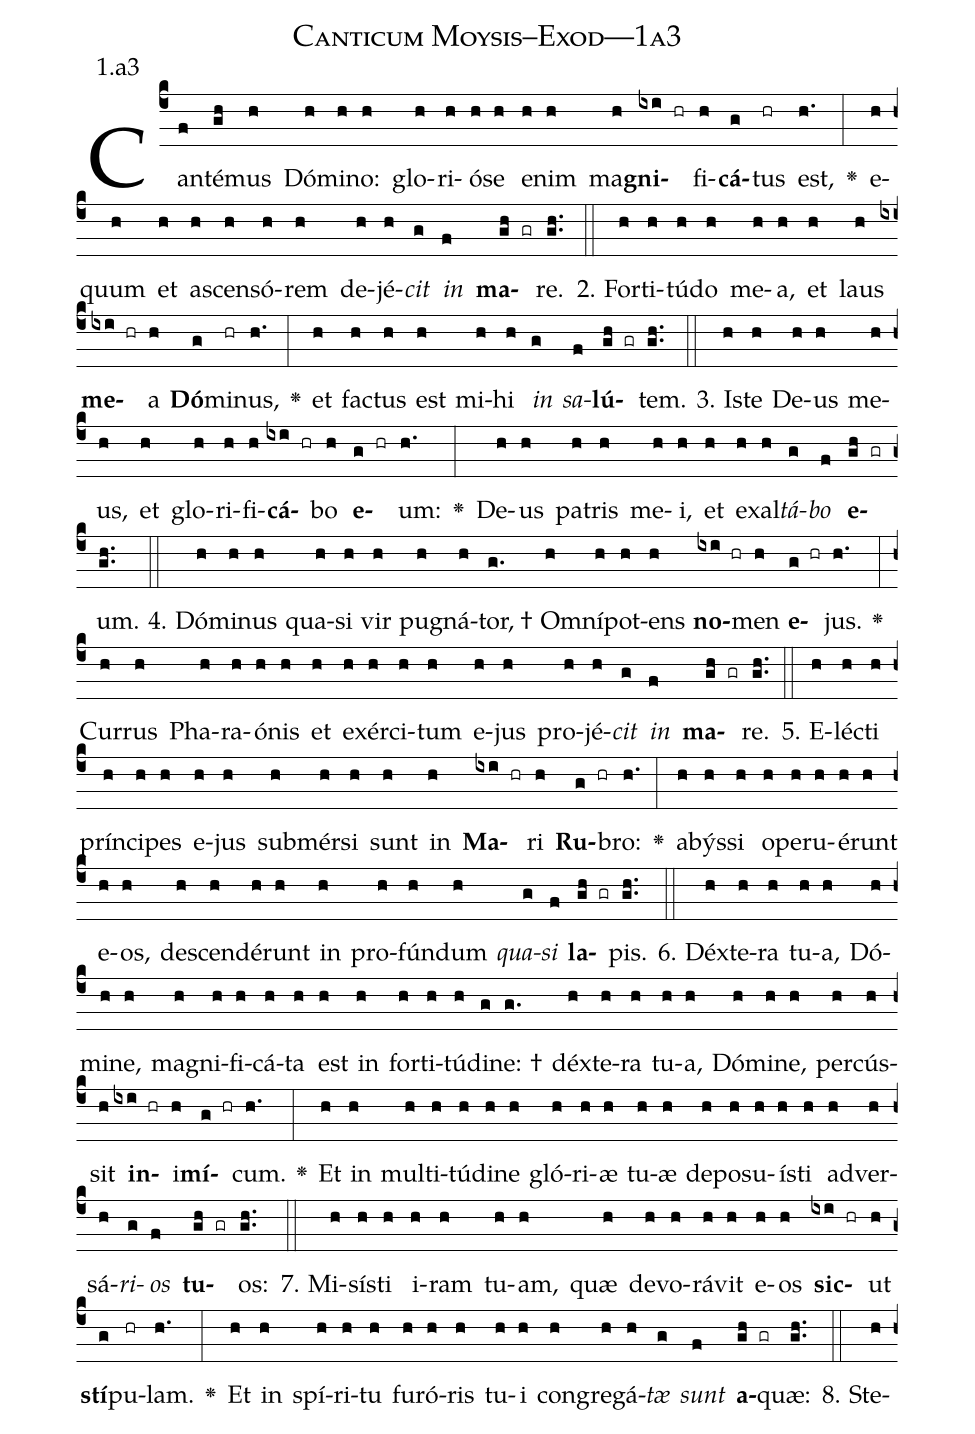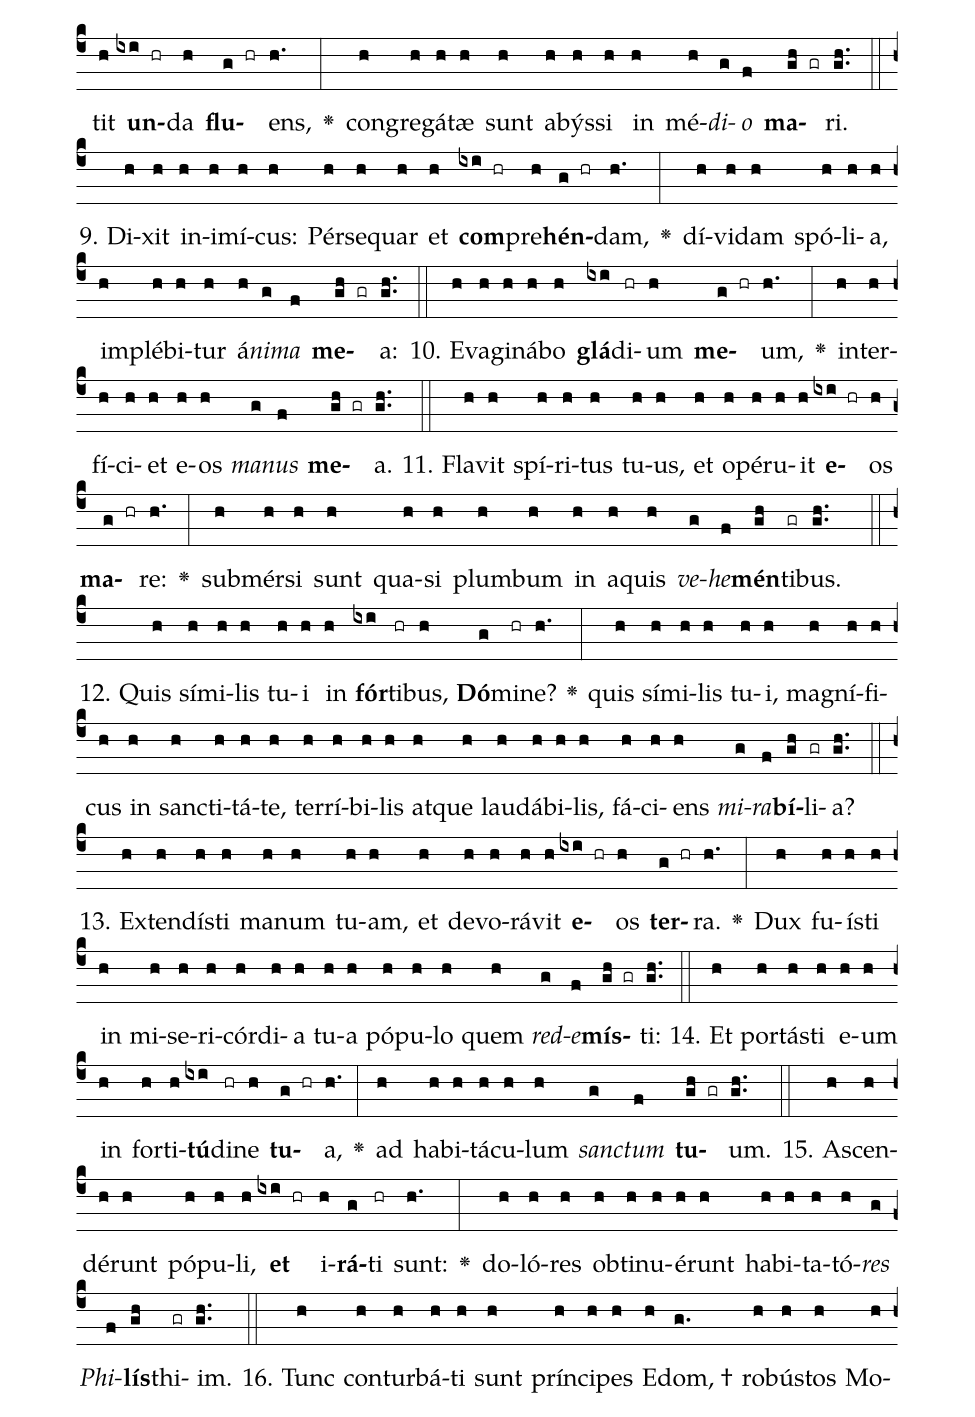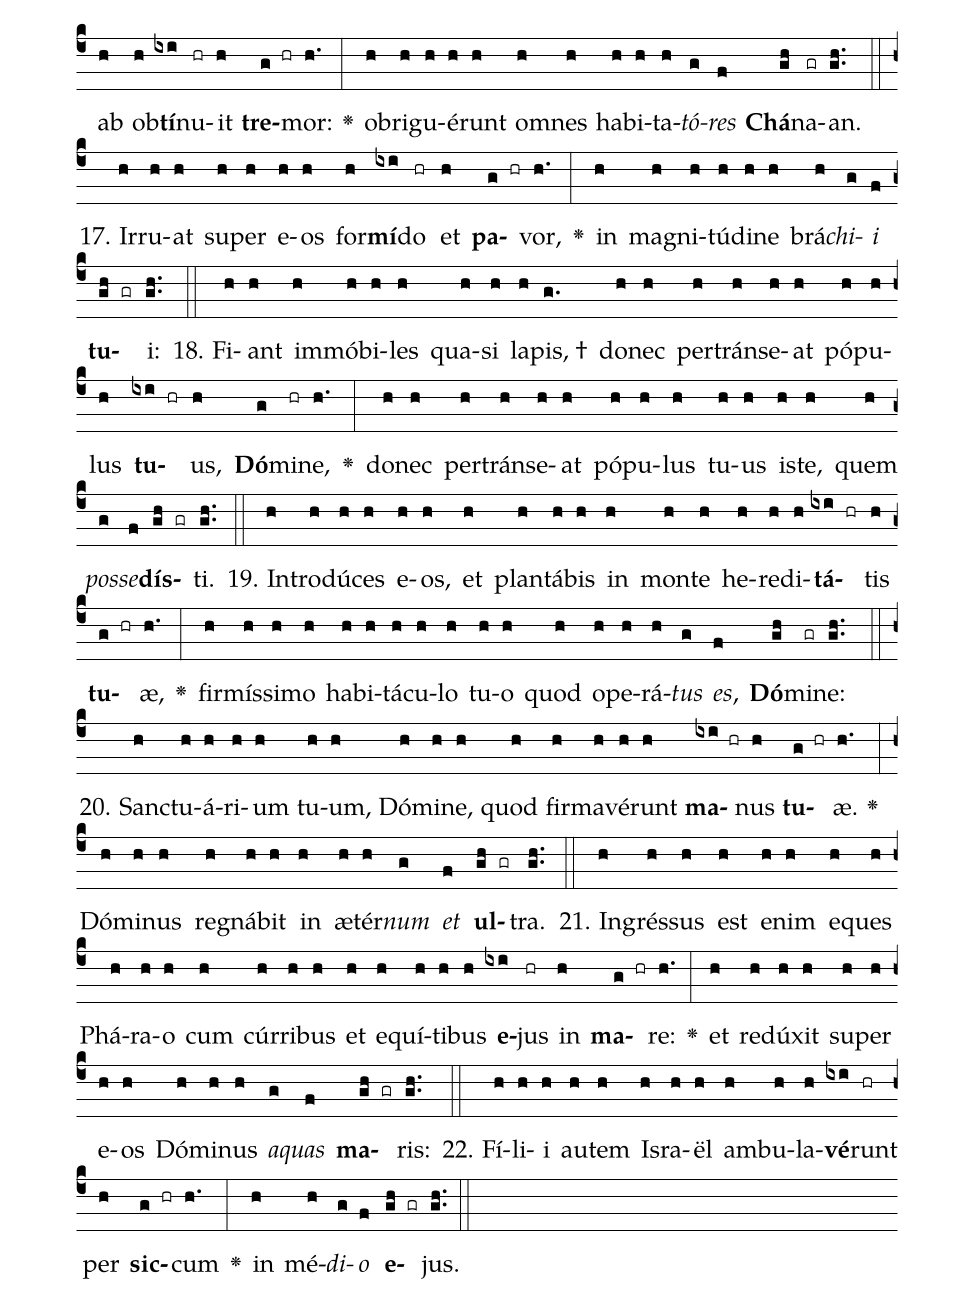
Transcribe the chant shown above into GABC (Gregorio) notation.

name: Canticum Moysis--Exod---1a3;
annotation: 1.a3;
%%
(c4)Can(f)té(gh)mus(h) Dó(h)mi(h)no:(h) glo(h)ri(h)ó(h)se(h) e(h)nim(h) ma(h)<b>gni</b>(ixi hr)fi(h)<b>cá</b>(g)tus(hr) est,(h.) <v>\greheightstar</v>(:) e(h)quum(h) et(h) a(h)scen(h)só(h)rem(h) de(h)jé(h)<i>cit</i>(g) <i>in</i>(f) <b>ma</b>(gh gr)re.(gh..) (::)
2. For(h)ti(h)tú(h)do(h) me(h)a,(h) et(h) laus(h) <b>me</b>(ixi hr)a(h) <b>Dó</b>(g)mi(hr)nus,(h.) <v>\greheightstar</v>(:) et(h) fac(h)tus(h) est(h) mi(h)hi(h) <i>in</i>(g) <i>sa</i>(f)<b>lú</b>(gh gr)tem.(gh..) (::)
3. Is(h)te(h) De(h)us(h) me(h)us,(h) et(h) glo(h)ri(h)fi(h)<b>cá</b>(ixi hr)bo(h) <b>e</b>(g hr)um:(h.) <v>\greheightstar</v>(:) De(h)us(h) pa(h)tris(h) me(h)i,(h) et(h) ex(h)al(h)<i>tá</i>(g)<i>bo</i>(f) <b>e</b>(gh gr)um.(gh..) (::)
4. Dó(h)mi(h)nus(h) qua(h)si(h) vir(h) pu(h)gná(h)tor, †(g.) Om(h)ní(h)pot(h)ens(h) <b>no</b>(ixi hr)men(h) <b>e</b>(g hr)jus.(h.) <v>\greheightstar</v>(:) Cur(h)rus(h) Pha(h)ra(h)ó(h)nis(h) et(h) ex(h)ér(h)ci(h)tum(h) e(h)jus(h) pro(h)jé(h)<i>cit</i>(g) <i>in</i>(f) <b>ma</b>(gh gr)re.(gh..) (::)
5. E(h)léc(h)ti(h) prín(h)ci(h)pes(h) e(h)jus(h) sub(h)mér(h)si(h) sunt(h) in(h) <b>Ma</b>(ixi hr)ri(h) <b>Ru</b>(g hr)bro:(h.) <v>\greheightstar</v>(:) a(h)býs(h)si(h) o(h)pe(h)ru(h)é(h)runt(h) e(h)os,(h) de(h)scen(h)dé(h)runt(h) in(h) pro(h)fún(h)dum(h) <i>qua</i>(g)<i>si</i>(f) <b>la</b>(gh gr)pis.(gh..) (::)
6. Déx(h)te(h)ra(h) tu(h)a,(h) Dó(h)mi(h)ne,(h) ma(h)gni(h)fi(h)cá(h)ta(h) est(h) in(h) for(h)ti(h)tú(h)di(g)ne: †(g.) déx(h)te(h)ra(h) tu(h)a,(h) Dó(h)mi(h)ne,(h) per(h)cús(h)sit(h) <b>in</b>(ixi hr)i(h)<b>mí</b>(g hr)cum.(h.) <v>\greheightstar</v>(:) Et(h) in(h) mul(h)ti(h)tú(h)di(h)ne(h) gló(h)ri(h)æ(h) tu(h)æ(h) de(h)po(h)su(h)ís(h)ti(h) ad(h)ver(h)sá(h)<i>ri</i>(g)<i>os</i>(f) <b>tu</b>(gh gr)os:(gh..) (::)
7. Mi(h)sís(h)ti(h) i(h)ram(h) tu(h)am,(h) quæ(h) de(h)vo(h)rá(h)vit(h) e(h)os(h) <b>sic</b>(ixi hr)ut(h) <b>stí</b>(g)pu(hr)lam.(h.) <v>\greheightstar</v>(:) Et(h) in(h) spí(h)ri(h)tu(h) fu(h)ró(h)ris(h) tu(h)i(h) con(h)gre(h)gá(h)<i>tæ</i>(g) <i>sunt</i>(f) <b>a</b>(gh gr)quæ:(gh..) (::)
8. Ste(h)tit(h) <b>un</b>(ixi hr)da(h) <b>flu</b>(g hr)ens,(h.) <v>\greheightstar</v>(:) con(h)gre(h)gá(h)tæ(h) sunt(h) a(h)býs(h)si(h) in(h) mé(h)<i>di</i>(g)<i>o</i>(f) <b>ma</b>(gh gr)ri.(gh..) (::)
9. Di(h)xit(h) in(h)i(h)mí(h)cus:(h) Pér(h)se(h)quar(h) et(h) <b>com</b>(ixi hr)pre(h)<b>hén</b>(g hr)dam,(h.) <v>\greheightstar</v>(:) dí(h)vi(h)dam(h) spó(h)li(h)a,(h) im(h)plé(h)bi(h)tur(h) á(h)<i>ni</i>(g)<i>ma</i>(f) <b>me</b>(gh gr)a:(gh..) (::)
10. E(h)va(h)gi(h)ná(h)bo(h) <b>glá</b>(ixi)di(hr)um(h) <b>me</b>(g hr)um,(h.) <v>\greheightstar</v>(:) in(h)ter(h)fí(h)ci(h)et(h) e(h)os(h) <i>ma</i>(g)<i>nus</i>(f) <b>me</b>(gh gr)a.(gh..) (::)
11. Fla(h)vit(h) spí(h)ri(h)tus(h) tu(h)us,(h) et(h) o(h)pé(h)ru(h)it(h) <b>e</b>(ixi hr)os(h) <b>ma</b>(g hr)re:(h.) <v>\greheightstar</v>(:) sub(h)mér(h)si(h) sunt(h) qua(h)si(h) plum(h)bum(h) in(h) a(h)quis(h) <i>ve</i>(g)<i>he</i>(f)<b>mén</b>(gh)ti(gr)bus.(gh..) (::)
12. Quis(h) sí(h)mi(h)lis(h) tu(h)i(h) in(h) <b>fór</b>(ixi)ti(hr)bus,(h) <b>Dó</b>(g)mi(hr)ne?(h.) <v>\greheightstar</v>(:) quis(h) sí(h)mi(h)lis(h) tu(h)i,(h) ma(h)gní(h)fi(h)cus(h) in(h) sanc(h)ti(h)tá(h)te,(h) ter(h)rí(h)bi(h)lis(h) at(h)que(h) lau(h)dá(h)bi(h)lis,(h) fá(h)ci(h)ens(h) <i>mi</i>(g)<i>ra</i>(f)<b>bí</b>(gh)li(gr)a?(gh..) (::)
13. Ex(h)ten(h)dís(h)ti(h) ma(h)num(h) tu(h)am,(h) et(h) de(h)vo(h)rá(h)vit(h) <b>e</b>(ixi hr)os(h) <b>ter</b>(g hr)ra.(h.) <v>\greheightstar</v>(:) Dux(h) fu(h)ís(h)ti(h) in(h) mi(h)se(h)ri(h)cór(h)di(h)a(h) tu(h)a(h) pó(h)pu(h)lo(h) quem(h) <i>red</i>(g)<i>e</i>(f)<b>mís</b>(gh gr)ti:(gh..) (::)
14. Et(h) por(h)tás(h)ti(h) e(h)um(h) in(h) for(h)ti(h)<b>tú</b>(ixi)di(hr)ne(h) <b>tu</b>(g hr)a,(h.) <v>\greheightstar</v>(:) ad(h) ha(h)bi(h)tá(h)cu(h)lum(h) <i>sanc</i>(g)<i>tum</i>(f) <b>tu</b>(gh gr)um.(gh..) (::)
15. A(h)scen(h)dé(h)runt(h) pó(h)pu(h)li,(h) <b>et</b>(ixi hr) i(h)<b>rá</b>(g)ti(hr) sunt:(h.) <v>\greheightstar</v>(:) do(h)ló(h)res(h) ob(h)ti(h)nu(h)é(h)runt(h) ha(h)bi(h)ta(h)tó(h)<i>res</i>(g) <i>Phi</i>(f)<b>lís</b>(gh)thi(gr)im.(gh..) (::)
16. Tunc(h) con(h)tur(h)bá(h)ti(h) sunt(h) prín(h)ci(h)pes(h) E(h)dom, †(g.) ro(h)bús(h)tos(h) Mo(h)ab(h) ob(h)<b>tí</b>(ixi)nu(hr)it(h) <b>tre</b>(g hr)mor:(h.) <v>\greheightstar</v>(:) ob(h)ri(h)gu(h)é(h)runt(h) om(h)nes(h) ha(h)bi(h)ta(h)<i>tó</i>(g)<i>res</i>(f) <b>Chá</b>(gh)na(gr)an.(gh..) (::)
17. Ir(h)ru(h)at(h) su(h)per(h) e(h)os(h) for(h)<b>mí</b>(ixi)do(hr) et(h) <b>pa</b>(g hr)vor,(h.) <v>\greheightstar</v>(:) in(h) ma(h)gni(h)tú(h)di(h)ne(h) brá(h)<i>chi</i>(g)<i>i</i>(f) <b>tu</b>(gh gr)i:(gh..) (::)
18. Fi(h)ant(h) im(h)mó(h)bi(h)les(h) qua(h)si(h) la(h)pis, †(g.) do(h)nec(h) per(h)tráns(h)e(h)at(h) pó(h)pu(h)lus(h) <b>tu</b>(ixi hr)us,(h) <b>Dó</b>(g)mi(hr)ne,(h.) <v>\greheightstar</v>(:) do(h)nec(h) per(h)tráns(h)e(h)at(h) pó(h)pu(h)lus(h) tu(h)us(h) is(h)te,(h) quem(h) <i>pos</i>(g)<i>se</i>(f)<b>dís</b>(gh gr)ti.(gh..) (::)
19. In(h)tro(h)dú(h)ces(h) e(h)os,(h) et(h) plan(h)tá(h)bis(h) in(h) mon(h)te(h) he(h)re(h)di(h)<b>tá</b>(ixi hr)tis(h) <b>tu</b>(g hr)æ,(h.) <v>\greheightstar</v>(:) fir(h)mís(h)si(h)mo(h) ha(h)bi(h)tá(h)cu(h)lo(h) tu(h)o(h) quod(h) o(h)pe(h)rá(h)<i>tus</i>(g) <i>es</i>,(f) <b>Dó</b>(gh)mi(gr)ne:(gh..) (::)
20. Sanc(h)tu(h)á(h)ri(h)um(h) tu(h)um,(h) Dó(h)mi(h)ne,(h) quod(h) fir(h)ma(h)vé(h)runt(h) <b>ma</b>(ixi hr)nus(h) <b>tu</b>(g hr)æ.(h.) <v>\greheightstar</v>(:) Dó(h)mi(h)nus(h) re(h)gná(h)bit(h) in(h) æ(h)tér(h)<i>num</i>(g) <i>et</i>(f) <b>ul</b>(gh gr)tra.(gh..) (::)
21. In(h)grés(h)sus(h) est(h) e(h)nim(h) e(h)ques(h) Phá(h)ra(h)o(h) cum(h) cúr(h)ri(h)bus(h) et(h) e(h)quí(h)ti(h)bus(h) <b>e</b>(ixi)jus(hr) in(h) <b>ma</b>(g hr)re:(h.) <v>\greheightstar</v>(:) et(h) re(h)dú(h)xit(h) su(h)per(h) e(h)os(h) Dó(h)mi(h)nus(h) <i>a</i>(g)<i>quas</i>(f) <b>ma</b>(gh gr)ris:(gh..) (::)
22. Fí(h)li(h)i(h) au(h)tem(h) Is(h)ra(h)ël(h) am(h)bu(h)la(h)<b>vé</b>(ixi)runt(hr) per(h) <b>sic</b>(g hr)cum(h.) <v>\greheightstar</v>(:) in(h) mé(h)<i>di</i>(g)<i>o</i>(f) <b>e</b>(gh gr)jus.(gh..) (::)
